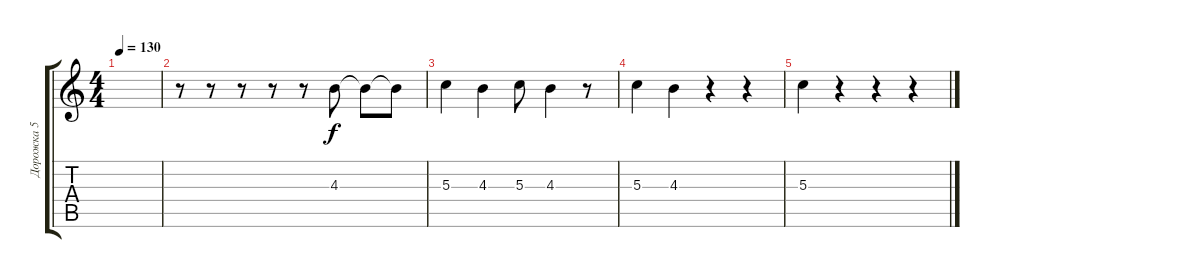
\track ("Дорожка 5" "Дорожка 5") {instrument acousticguitarsteel}
\staff {score tabs}
\tuning (E4 B3 G3 D3 A2 E2) {hide}
\ts (4 4)
\tempo 130
\clef g2
\ks c
|
r.8 r.8 r.8 r.8 r.8 4.3.8 4.3{t}.8 4.3{t}.8 |
5.3.4 4.3.4 5.3.8 4.3.4 r.8 |
5.3.4 4.3.4 r.4 r.4 |
5.3.4 r.4 r.4 r.4
